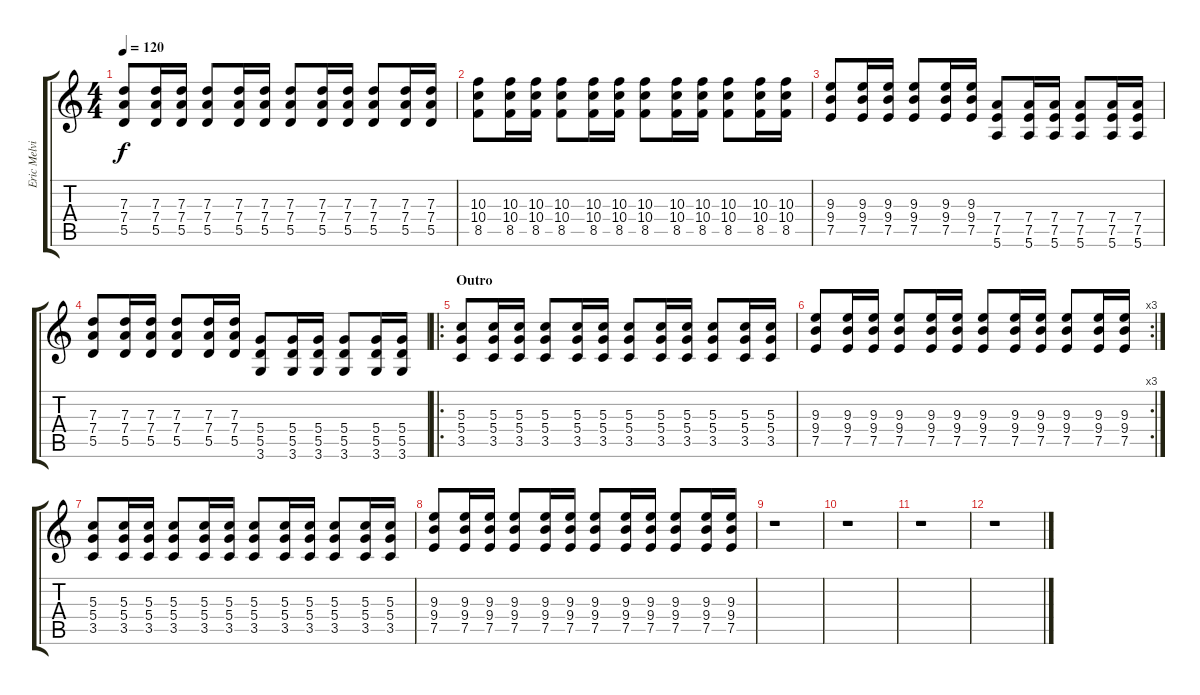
\track ("Eric Melvin" "Eric Melvi") {instrument overdrivenguitar}
\staff {score tabs}
\tuning (E4 B3 G3 D3 A2 E2) {hide}
\ts (4 4)
\tempo 120
\clef g2
\ks c
(7.3 7.4 5.5).8{dy f} (7.3 7.4 5.5).16 (7.3 7.4 5.5).16 (7.3 7.4 5.5).8 (7.3 7.4 5.5).16 (7.3 7.4 5.5).16 (7.3 7.4 5.5).8 (7.3 7.4 5.5).16 (7.3 7.4 5.5).16 (7.3 7.4 5.5).8 (7.3 7.4 5.5).16 (7.3 7.4 5.5).16 |
(10.3 10.4 8.5).8 (10.3 10.4 8.5).16 (10.3 10.4 8.5).16 (10.3 10.4 8.5).8 (10.3 10.4 8.5).16 (10.3 10.4 8.5).16 (10.3 10.4 8.5).8 (10.3 10.4 8.5).16 (10.3 10.4 8.5).16 (10.3 10.4 8.5).8 (10.3 10.4 8.5).16 (10.3 10.4 8.5).16 |
(9.3 9.4 7.5).8 (9.3 9.4 7.5).16 (9.3 9.4 7.5).16 (9.3 9.4 7.5).8 (9.3 9.4 7.5).16 (9.3 9.4 7.5).16 (7.4 7.5 5.6).8 (7.4 7.5 5.6).16 (7.4 7.5 5.6).16 (7.4 7.5 5.6).8 (7.4 7.5 5.6).16 (7.4 7.5 5.6).16 |
(7.3 7.4 5.5).8 (7.3 7.4 5.5).16 (7.3 7.4 5.5).16 (7.3 7.4 5.5).8 (7.3 7.4 5.5).16 (7.3 7.4 5.5).16 (5.4 5.5 3.6).8 (5.4 5.5 3.6).16 (5.4 5.5 3.6).16 (5.4 5.5 3.6).8 (5.4 5.5 3.6).16 (5.4 5.5 3.6).16 |
\ro
\section ("" "Outro")
(5.3 5.4 3.5).8 (5.3 5.4 3.5).16 (5.3 5.4 3.5).16 (5.3 5.4 3.5).8 (5.3 5.4 3.5).16 (5.3 5.4 3.5).16 (5.3 5.4 3.5).8 (5.3 5.4 3.5).16 (5.3 5.4 3.5).16 (5.3 5.4 3.5).8 (5.3 5.4 3.5).16 (5.3 5.4 3.5).16 |
\rc 3
(9.3 9.4 7.5).8 (9.3 9.4 7.5).16 (9.3 9.4 7.5).16 (9.3 9.4 7.5).8 (9.3 9.4 7.5).16 (9.3 9.4 7.5).16 (9.3 9.4 7.5).8 (9.3 9.4 7.5).16 (9.3 9.4 7.5).16 (9.3 9.4 7.5).8 (9.3 9.4 7.5).16 (9.3 9.4 7.5).16 |
(5.3 5.4 3.5).8 (5.3 5.4 3.5).16 (5.3 5.4 3.5).16 (5.3 5.4 3.5).8 (5.3 5.4 3.5).16 (5.3 5.4 3.5).16 (5.3 5.4 3.5).8 (5.3 5.4 3.5).16 (5.3 5.4 3.5).16 (5.3 5.4 3.5).8 (5.3 5.4 3.5).16 (5.3 5.4 3.5).16 |
(9.3 9.4 7.5).8 (9.3 9.4 7.5).16 (9.3 9.4 7.5).16 (9.3 9.4 7.5).8 (9.3 9.4 7.5).16 (9.3 9.4 7.5).16 (9.3 9.4 7.5).8 (9.3 9.4 7.5).16 (9.3 9.4 7.5).16 (9.3 9.4 7.5).8 (9.3 9.4 7.5).16 (9.3 9.4 7.5).16 |
r.1 |
r.1 |
r.1 |
r.1
